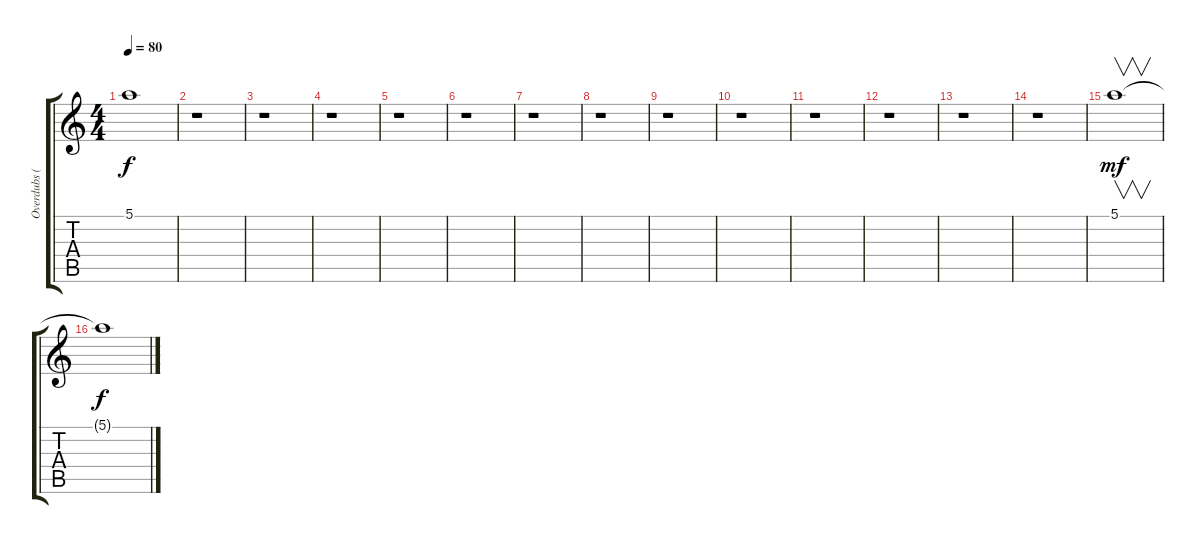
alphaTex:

\track ("Overdubs (Guitare)" "Overdubs (") {instrument distortionguitar}
\staff {score tabs}
\tuning (E4 B3 G3 D3 A2 D2) {hide}
\ts (4 4)
\tempo 80
\clef g2
\ks c
5.1{t}.1{dy f} |
r.1 |
r.1 |
r.1 |
r.1 |
r.1 |
r.1 |
r.1 |
r.1 |
r.1 |
r.1 |
r.1 |
r.1 |
r.1 |
5.1.1{v dy mf} |
5.1{t}.1{dy f}
